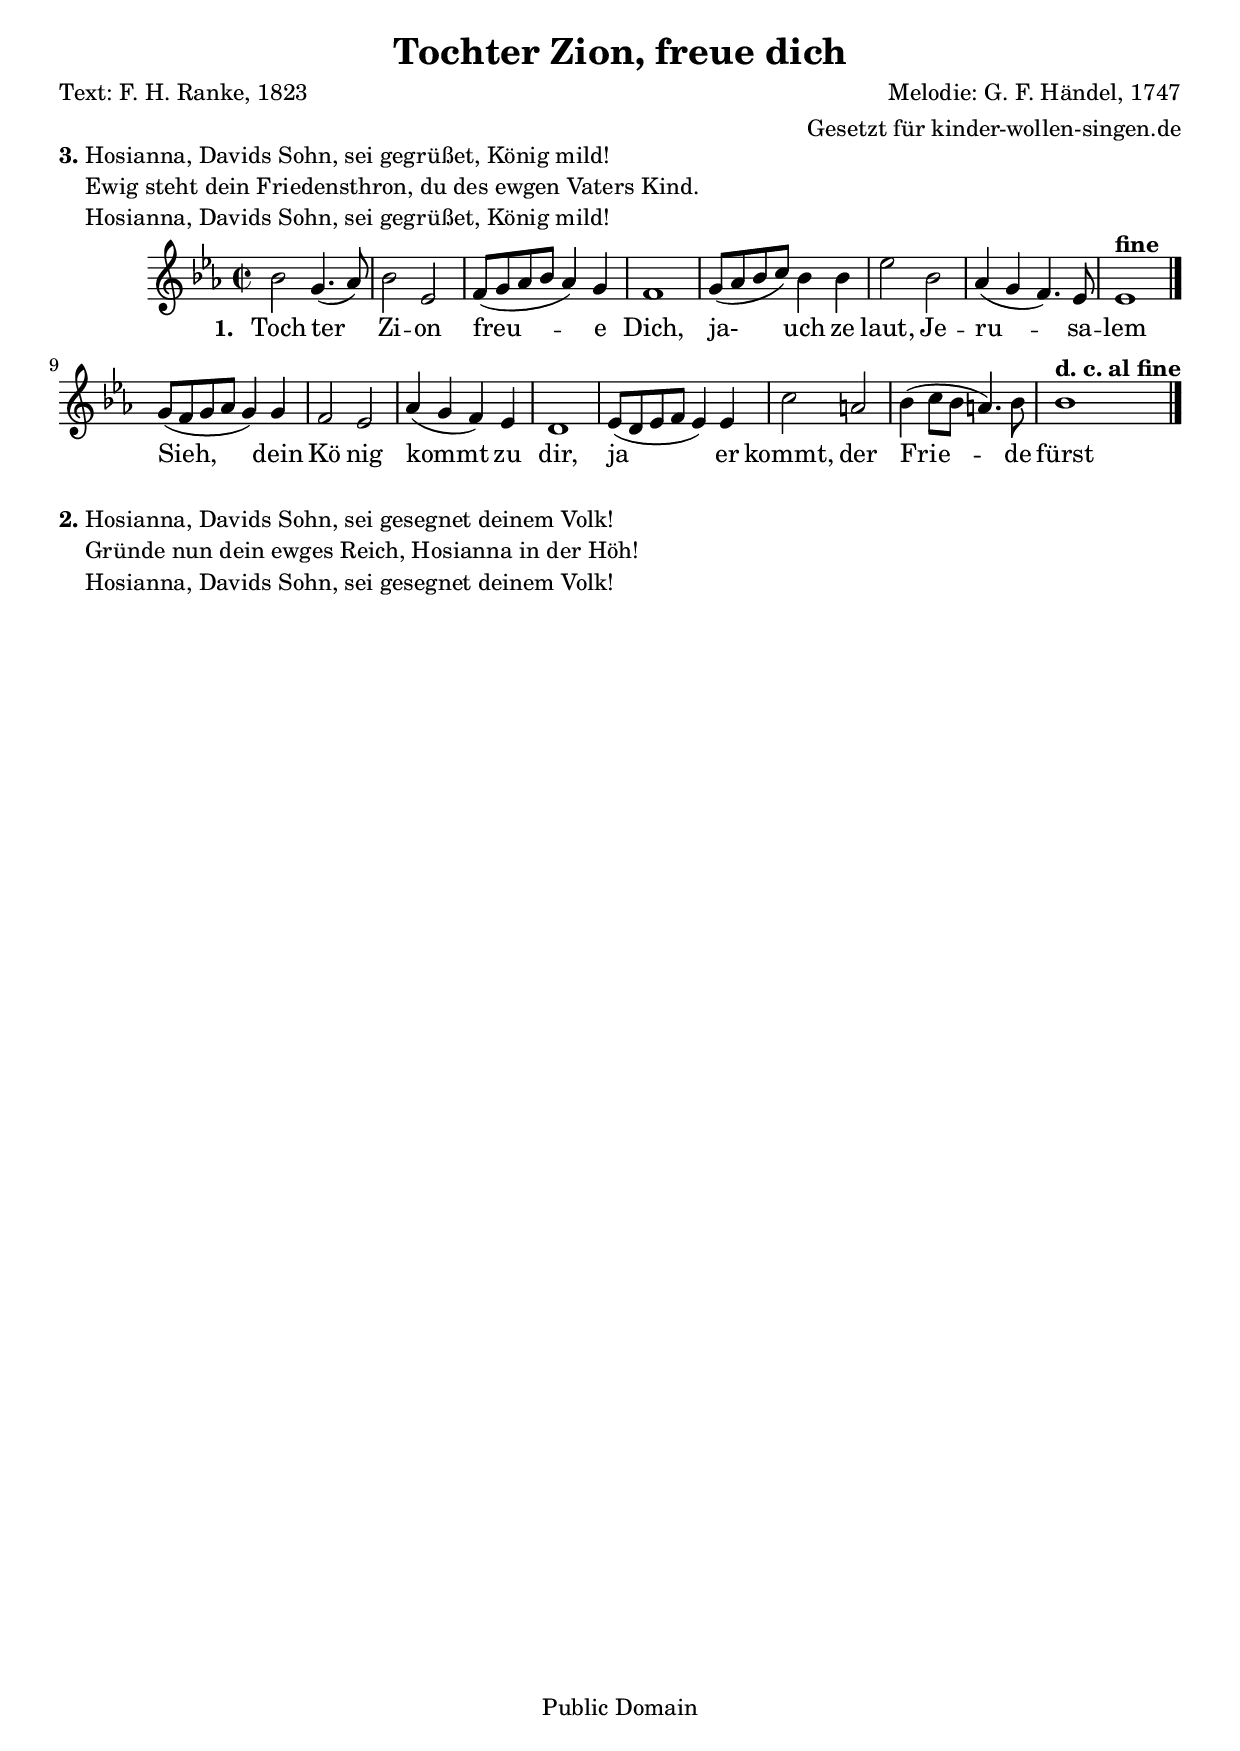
\version "2.24.2"
\version "2.24.2"

TZF_title = "Tochter Zion, freue dich"
TZF_composer = "Melodie: G. F. Händel, 1747"
TZF_poet = "Text: F. H. Ranke, 1823"
TZF_arranger = "Gesetzt für kinder-wollen-singen.de"
TZF_copyright = "Public Domain"

TZF_AvoiceAA = \relative c'{
  \set Staff.instrumentName = #""
  \set Staff.shortInstrumentName = #""
  \clef treble
  %staffkeysig
  \key es \major
  %barkeysig:
  \key es \major
  %bartimesig:
  \time 2/2
  bes'2 g4.( aes8)      | % 1
  bes2 ees,      | % 2
  f8( g aes bes aes4) g      | % 3
  f1      | % 4
  g8( aes bes c) bes4 bes      | % 5
  ees2 bes      | % 6
  aes4( g f4.) ees8      | % 7
  ees1 ^\markup {\upright \bold  "fine"} \bar "|."     | % 8
  g8( f g aes g4) g      | % 9
  f2 ees      | % 10
  aes4( g f) ees      | % 11
  d1      | % 12
  ees8( d ees f ees4) ees      | % 13
  c'2 a      | % 14
  bes4( c8 bes a4.) bes8      | % 15
  bes1 ^\markup {\upright \bold  "d. c. al fine"} \bar "|."
}% end of last bar in partorvoice

TZF_ApartAverseA = \lyricmode { \set stanza = " 1. " Toch  ter Zi -- on freu -- e Dich, ja- uch ze laut, Je -- ru -- sa -- lem Sieh, dein Kö nig kommt zu dir, ja er kommt, der Frie -- de fürst }

TZF_Score = \score {
  <<
    \context Staff = ApartA <<
      \context Voice = AvoiceAA \TZF_AvoiceAA
    >>

    \context Lyrics = ApartAverseA\lyricsto AvoiceAA  \TZF_ApartAverseA
    %% In my experience the normal thing in printed scores is maj7 and not the triangle. (olagunde):
    \set Score.majorSevenSymbol = \markup {maj7}
  >>
}

TZF_Strophen = \markup {
  \bold "2."
  \column {
    "Hosianna, Davids Sohn, sei gesegnet deinem Volk!"
    "Gründe nun dein ewges Reich, Hosianna in der Höh!"
    "Hosianna, Davids Sohn, sei gesegnet deinem Volk!"
  }
}
\markup {
  \bold "3."
  \column {
    "Hosianna, Davids Sohn, sei gegrüßet, König mild!"
    "Ewig steht dein Friedensthron, du des ewgen Vaters Kind."
    "Hosianna, Davids Sohn, sei gegrüßet, König mild!"
  }
}

\header {
  title = \TZF_title
  composer = \TZF_composer
  poet = \TZF_poet
  arranger = \TZF_arranger
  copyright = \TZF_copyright
}
\TZF_Score
\TZF_Strophen
